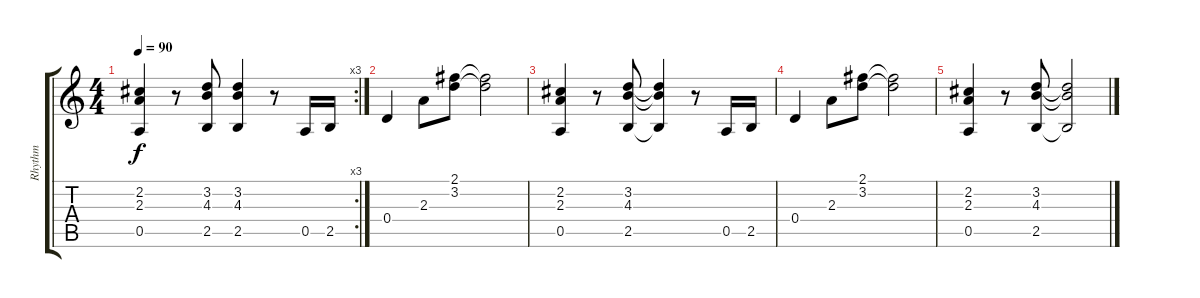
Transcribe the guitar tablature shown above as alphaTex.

\track ("Rhythm" "Rhythm") {instrument acousticguitarsteel}
\staff {score tabs}
\tuning (E4 B3 G3 D3 A2 E2) {hide}
\rc 3
\ts (4 4)
\tempo 90
\clef g2
\ks c
(2.2 2.3 0.5).4{dy f} r.8 (3.2 4.3 2.5).8 (3.2 4.3 2.5).4 r.8 0.5.16 2.5.16 |
0.4.4 2.3.8 (2.1 3.2).8 (2.1{t} 3.2{t}).2 |
(2.2 2.3 0.5).4 r.8 (3.2 4.3 2.5).8 (3.2{t} 4.3{t} 2.5{t}).4 r.8 0.5.16 2.5.16 |
0.4.4 2.3.8 (2.1 3.2).8 (2.1{t} 3.2{t}).2 |
(2.2 2.3 0.5).4 r.8 (3.2 4.3 2.5).8 (3.2{t} 4.3{t} 2.5{t}).2
